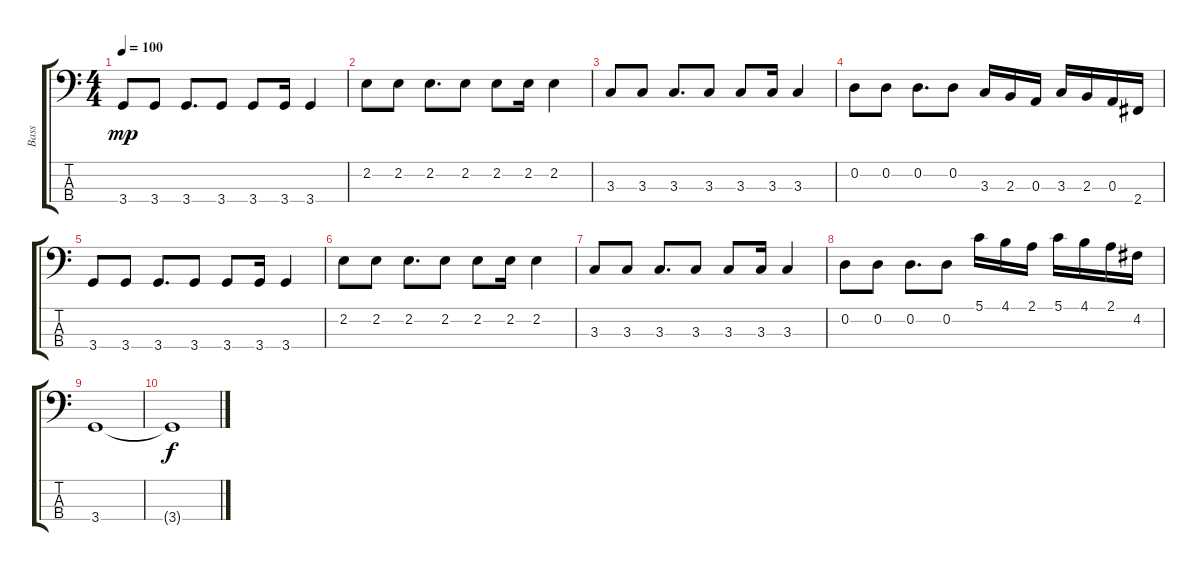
\track ("Bass" "Bass") {instrument electricbassfinger}
\staff {score tabs}
\tuning (G2 D2 A1 E1) {hide}
\ts (4 4)
\tempo 100
\clef f4
\ks c
3.4.8{dy mp} 3.4.8 3.4.8{d} 3.4.8 3.4.8 3.4.16 3.4.4 |
2.2.8 2.2.8 2.2.8{d} 2.2.8 2.2.8 2.2.16 2.2.4 |
3.3.8 3.3.8 3.3.8{d} 3.3.8 3.3.8 3.3.16 3.3.4 |
0.2.8 0.2.8 0.2.8{d} 0.2.8 3.3.16 2.3.16 0.3.16 3.3.16 2.3.16 0.3.16 2.4.16 |
3.4.8 3.4.8 3.4.8{d} 3.4.8 3.4.8 3.4.16 3.4.4 |
2.2.8 2.2.8 2.2.8{d} 2.2.8 2.2.8 2.2.16 2.2.4 |
3.3.8 3.3.8 3.3.8{d} 3.3.8 3.3.8 3.3.16 3.3.4 |
0.2.8 0.2.8 0.2.8{d} 0.2.8 5.1.16 4.1.16 2.1.16 5.1.16 4.1.16 2.1.16 4.2.16 |
3.4.1 |
3.4{t}.1{dy f}
